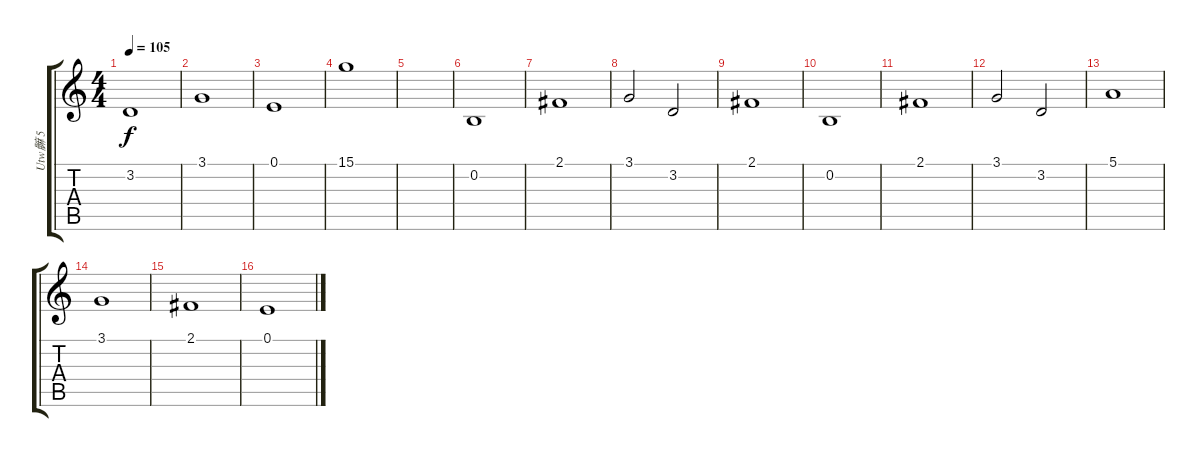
\track ("Utw髍 5" "Utw髍 5") {instrument glockenspiel}
\staff {score tabs}
\tuning (E4 B3 G3 D3 A2 E2) {hide}
\ts (4 4)
\tempo 105
\clef g2
\ks c
3.2.1{dy f} |
3.1.1 |
0.1.1 |
15.1.1 |
|
0.2.1 |
2.1.1 |
3.1.2 3.2.2 |
2.1.1 |
0.2.1 |
2.1.1 |
3.1.2 3.2.2 |
5.1.1 |
3.1.1 |
2.1.1 |
0.1.1
